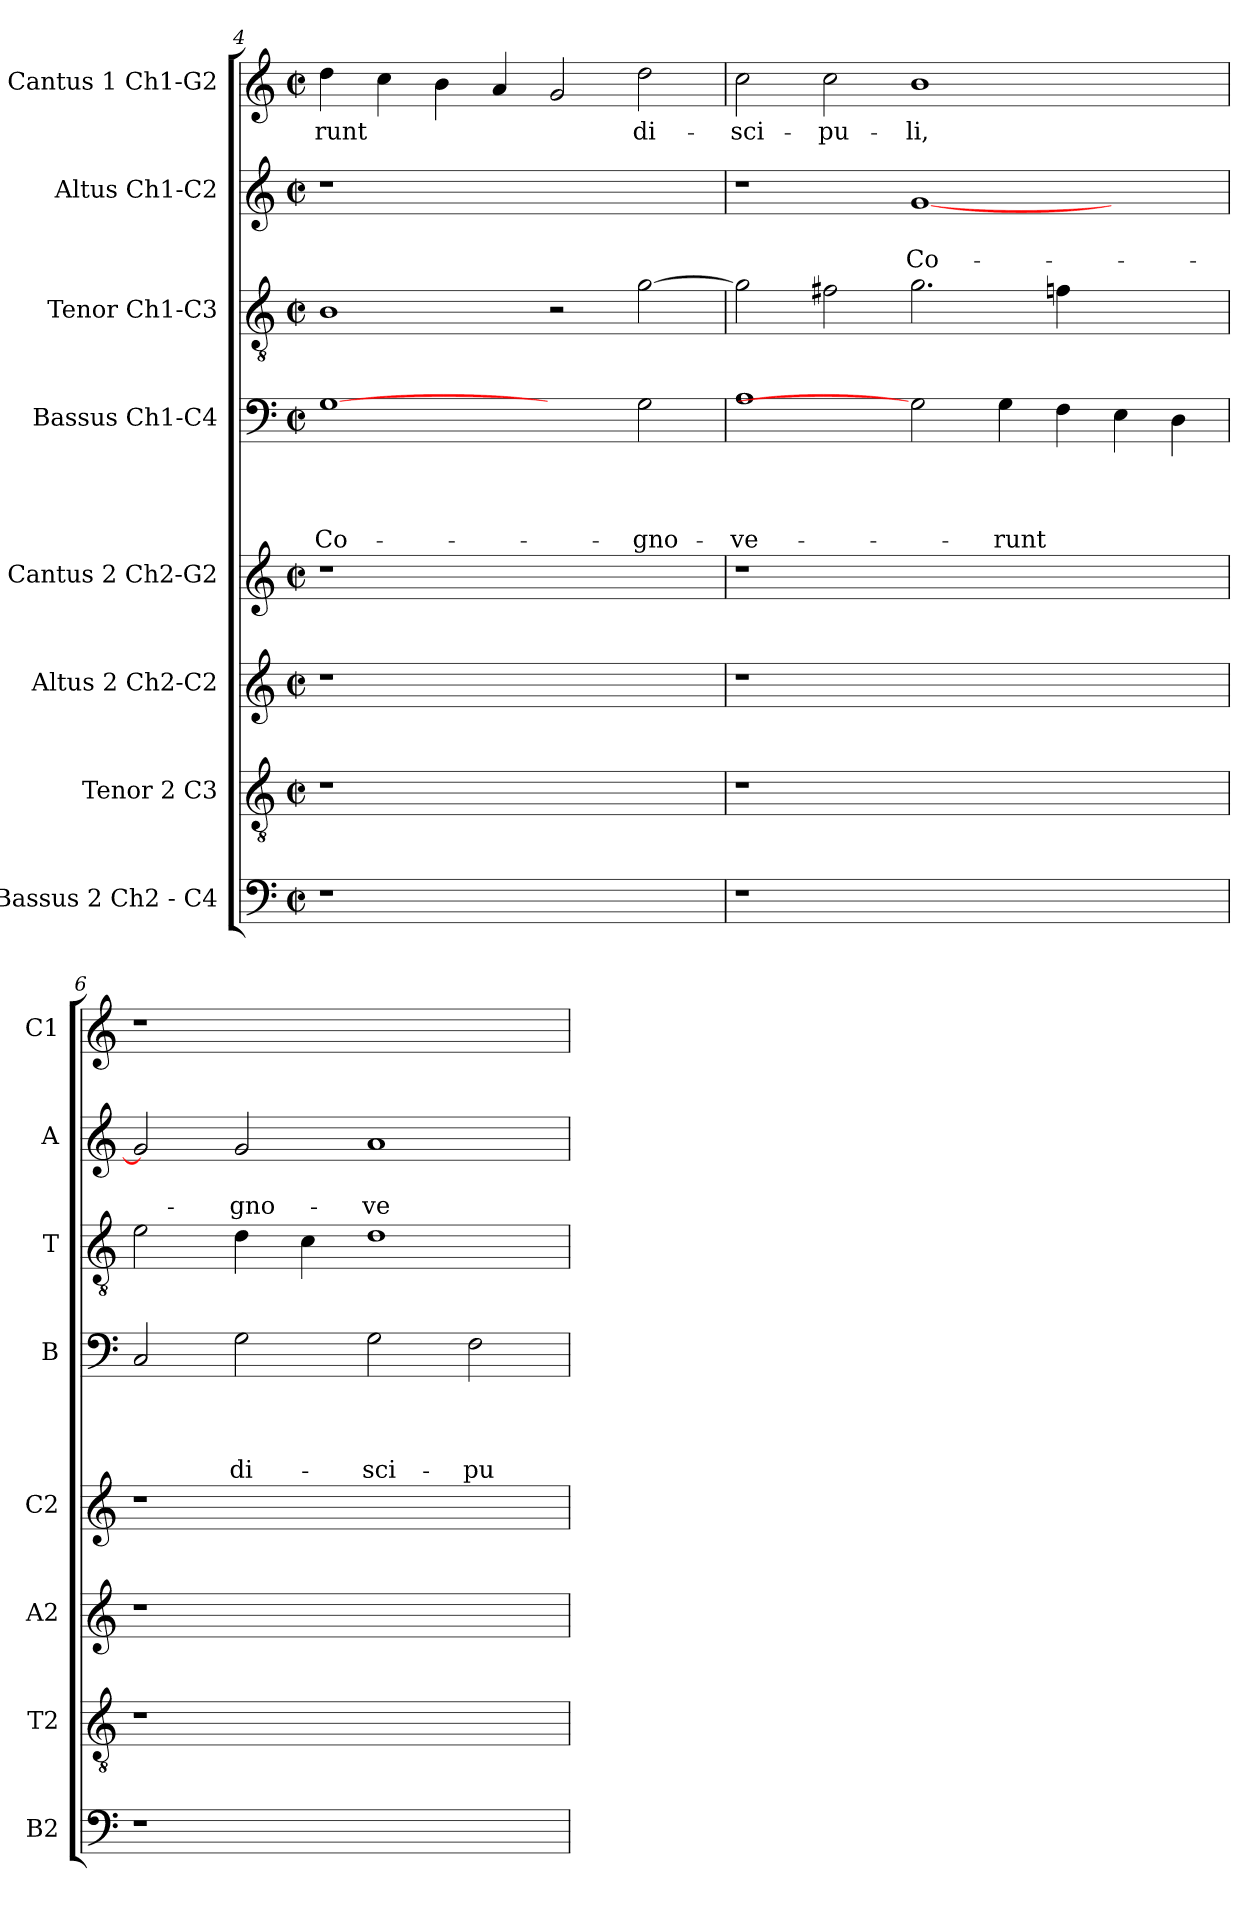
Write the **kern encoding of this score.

**kern	**kern	**kern	**kern	**kern	**text	**text	**text	**text	**kern	**kern	**text	**text	**kern	**text
*part8	*part7	*part6	*part5	*part4	*part4	*part4	*part4	*part4	*part3	*part2	*part2	*part2	*part1	*part1
*staff8	*staff7	*staff6	*staff5	*staff4	*staff4	*staff4	*staff4	*staff4	*staff3	*staff2	*staff2	*staff2	*staff1	*staff1
*I"Bassus 2  Ch2 - C4	*I"Tenor 2 C3	*I"Altus 2 Ch2-C2	*I"Cantus 2 Ch2-G2	*I"Bassus  Ch1-C4	*	*	*	*	*I"Tenor Ch1-C3	*I"Altus  Ch1-C2	*	*	*I"Cantus 1 Ch1-G2	*
*I'B2	*I'T2	*I'A2	*I'C2	*I'B	*	*	*	*	*I'T	*I'A	*	*	*I'C1	*
*clefF4	*clefGv2	*clefG2	*clefG2	*clefF4	*	*	*	*	*clefGv2	*clefG2	*	*	*clefG2	*
*k[]	*k[]	*k[]	*k[]	*k[]	*	*	*	*	*k[]	*k[]	*	*	*k[]	*
*C:	*C:	*C:	*C:	*C:	*	*	*	*	*C:	*C:	*	*	*C:	*
*M2/2	*M2/2	*M2/2	*M2/2	*M2/2	*	*	*	*	*M2/2	*M2/2	*	*	*M2/2	*
*met(c|)	*met(c|)	*met(c|)	*met(c|)	*met(c|)	*	*	*	*	*met(c|)	*met(c|)	*	*	*met(c|)	*
=4	=4	=4	=4	=4	=4	=4	=4	=4	=4	=4	=4	=4	=4	=4
!	!	!	!	!	!	!	!	!LO:LY:b	!	!	!	!	!	!LO:LY:b
1r	1r	1r	1r	[1G	.	.	.	Co-	1B	1r	.	.	4dd\	-runt
.	.	.	.	.	.	.	.	.	.	.	.	.	4cc\	.
.	.	.	.	.	.	.	.	.	.	.	.	.	4b\	.
.	.	.	.	.	.	.	.	.	.	.	.	.	4a/	.
1ryy	1ryy	1ryy	1ryy	2ryy	.	.	.	.	2r	1ryy	.	.	2g/	.
!	!	!	!	!	!	!	!	!LO:LY:b	!	!	!	!	!	!LO:LY:b
.	.	.	.	2G\	.	.	.	-gno-	[2g\	.	.	.	2dd\	di-
=5	=5	=5	=5	=5	=5	=5	=5	=5	=5	=5	=5	=5	=5	=5
!	!	!	!	!	!	!	!	!LO:LY:b	!	!	!	!	!	!LO:LY:b
1r	1r	1r	1r	1A	.	.	.	-ve-	2g\]	1r	.	.	2cc\	-sci-
!	!	!	!	!	!	!	!	!	!	!	!	!	!	!LO:LY:b
.	.	.	.	.	.	.	.	.	2f#X\	.	.	.	2cc\	-pu-
!	!	!	!	!	!	!	!	!	!	!	!	!LO:LY:b	!	!LO:LY:b
1.ryy	1.ryy	1.ryy	1.ryy	2G]	.	.	.	.	2.g\	[1g	.	Co-	1b	-li,
!	!	!	!	!	!	!	!	!LO:LY:b	!	!	!	!	!	!
.	.	.	.	4G\	.	.	.	-runt	.	.	.	.	.	.
.	.	.	.	4F\	.	.	.	.	4fn\	.	.	.	.	.
.	.	.	.	4E\	.	.	.	.	2ryy	2ryy	.	.	2ryy	.
.	.	.	.	4D\	.	.	.	.	.	.	.	.	.	.
!!LO:LB:g=z
=6	=6	=6	=6	=6	=6	=6	=6	=6	=6	=6	=6	=6	=6	=6
1r	1r	1r	1r	2C/	.	.	.	.	2e\	2g/]	.	.	1r	.
!	!	!	!	!	!	!	!	!LO:LY:b	!	!	!	!LO:LY:b	!	!
.	.	.	.	2G\	.	.	.	di-	4d\	2g/	.	-gno-	.	.
.	.	.	.	.	.	.	.	.	4c\	.	.	.	.	.
!	!	!	!	!	!	!	!	!LO:LY:b	!	!	!	!LO:LY:b	!	!
1ryy	1ryy	1ryy	1ryy	2G\	.	.	.	-sci-	1d	1a	.	-ve-	1ryy	.
!	!	!	!	!	!	!	!	!LO:LY:b	!	!	!	!	!	!
.	.	.	.	2F\	.	.	.	-pu-	.	.	.	.	.	.
=	=	=	=	=	=	=	=	=	=	=	=	=	=	=
*-	*-	*-	*-	*-	*-	*-	*-	*-	*-	*-	*-	*-	*-	*-
